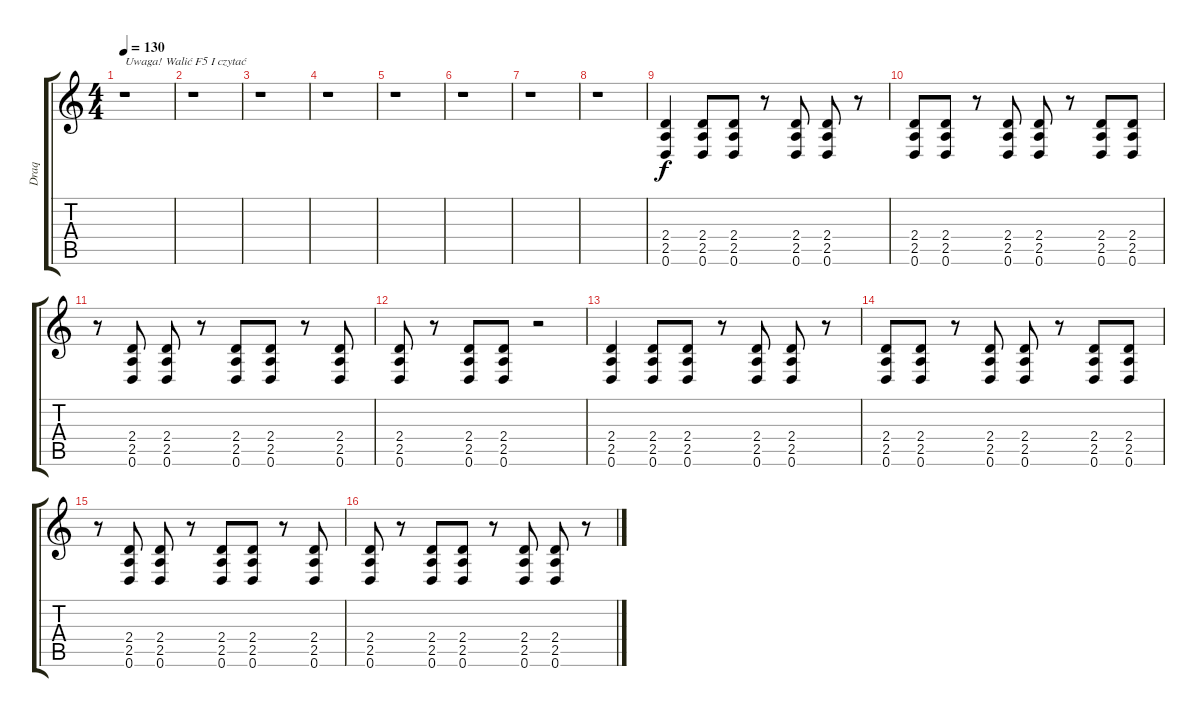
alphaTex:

\track ("Draq" "Draq") {instrument distortionguitar}
\staff {score tabs}
\tuning (D4 A3 F3 C3 G2 D2) {hide}
\ts (4 4)
\tempo 130
\clef g2
\ks c
r.1{txt "Uwaga! Walić F5 I czytać" dy f instrument distortionguitar} |
r.1 |
r.1 |
r.1 |
r.1 |
r.1 |
r.1 |
r.1 |
(2.4 2.5 0.6).4 (2.4 2.5 0.6).8 (2.4 2.5 0.6).8 r.8 (2.4 2.5 0.6).8 (2.4 2.5 0.6).8 r.8 |
(2.4 2.5 0.6).8 (2.4 2.5 0.6).8 r.8 (2.4 2.5 0.6).8 (2.4 2.5 0.6).8 r.8 (2.4 2.5 0.6).8 (2.4 2.5 0.6).8 |
r.8 (2.4 2.5 0.6).8 (2.4 2.5 0.6).8 r.8 (2.4 2.5 0.6).8 (2.4 2.5 0.6).8 r.8 (2.4 2.5 0.6).8 |
(2.4 2.5 0.6).8 r.8 (2.4 2.5 0.6).8 (2.4 2.5 0.6).8 r.2 |
(2.4 2.5 0.6).4 (2.4 2.5 0.6).8 (2.4 2.5 0.6).8 r.8 (2.4 2.5 0.6).8 (2.4 2.5 0.6).8 r.8 |
(2.4 2.5 0.6).8 (2.4 2.5 0.6).8 r.8 (2.4 2.5 0.6).8 (2.4 2.5 0.6).8 r.8 (2.4 2.5 0.6).8 (2.4 2.5 0.6).8 |
r.8 (2.4 2.5 0.6).8 (2.4 2.5 0.6).8 r.8 (2.4 2.5 0.6).8 (2.4 2.5 0.6).8 r.8 (2.4 2.5 0.6).8 |
(2.4 2.5 0.6).8 r.8 (2.4 2.5 0.6).8 (2.4 2.5 0.6).8 r.8 (2.4 2.5 0.6).8 (2.4 2.5 0.6).8 r.8
